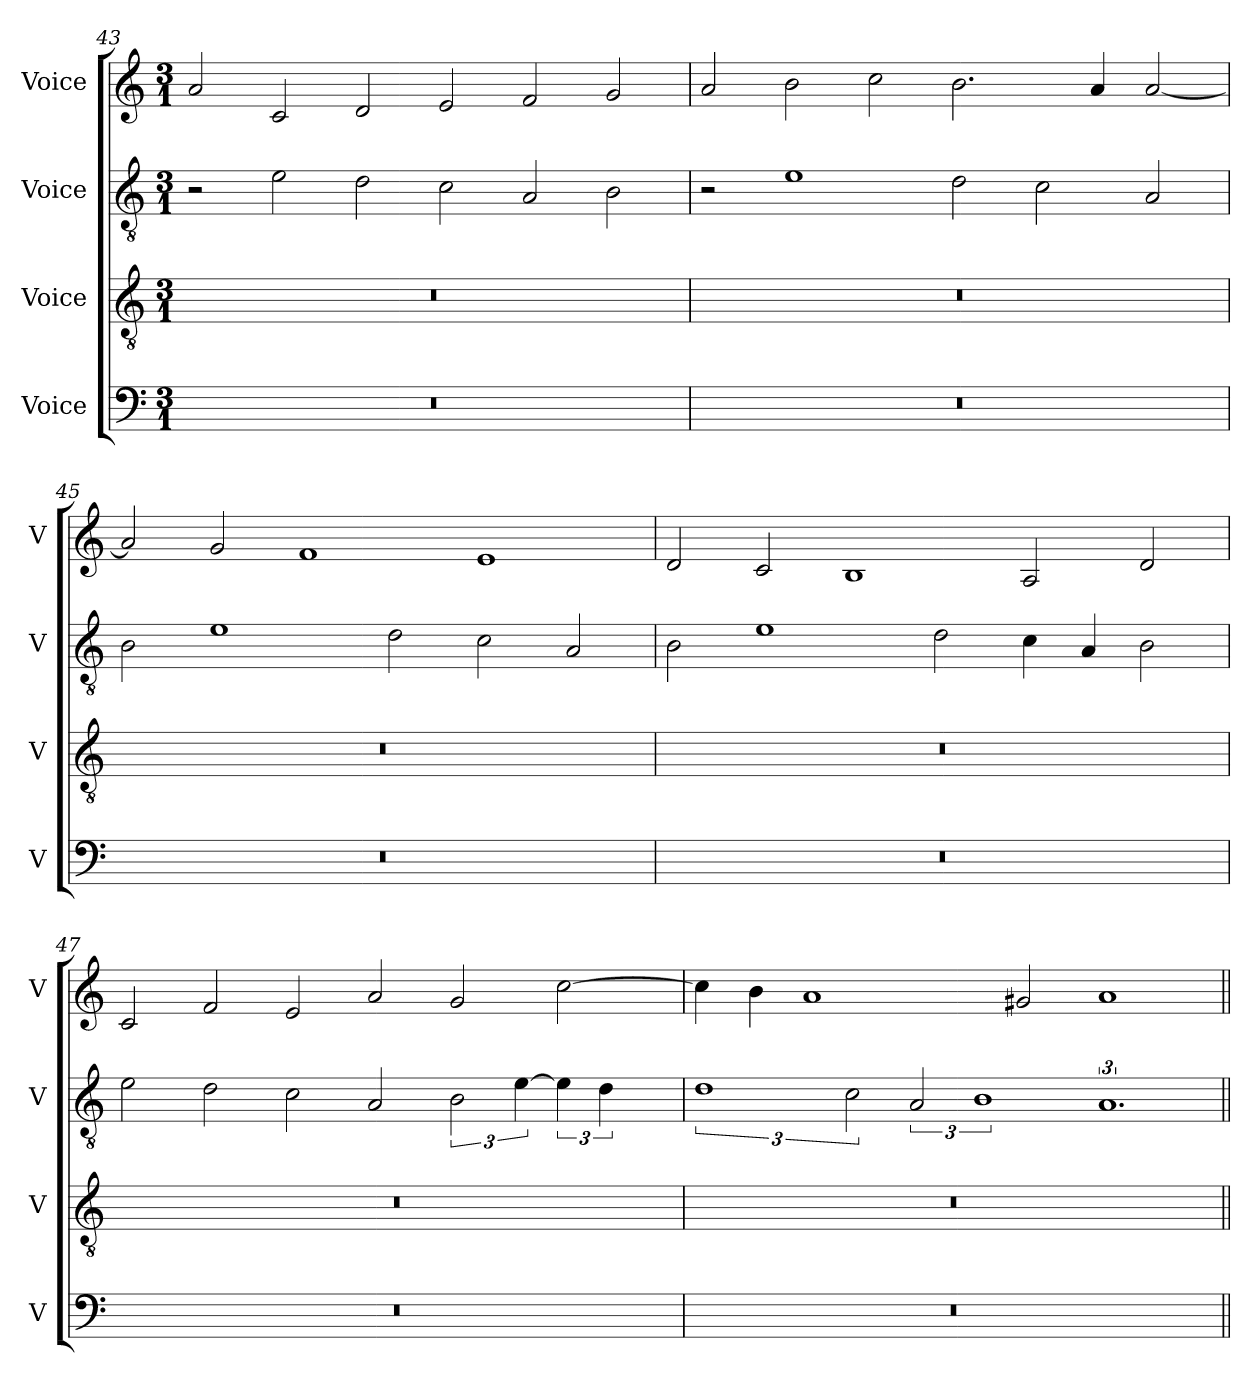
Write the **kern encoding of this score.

**kern	**kern	**kern	**kern
*part4	*part3	*part2	*part1
*staff4	*staff3	*staff2	*staff1
*I"Voice	*I"Voice	*I"Voice	*I"Voice
*I'V	*I'V	*I'V	*I'V
*clefF4	*clefGv2	*clefGv2	*clefG2
*k[]	*k[]	*k[]	*k[]
*M3/1	*M3/1	*M3/1	*M3/1
=43	=43	=43	=43
0.r	0.r	2r	2a/
.	.	2e\	2c/
.	.	2d\	2d/
.	.	2c\	2e/
.	.	2A/	2f/
.	.	2B\	2g/
!!LO:LB:g=z
=44	=44	=44	=44
0.r	0.r	2r	2a/
.	.	1e	2b\
.	.	.	2cc\
.	.	2d\	2.b\
.	.	2c\	.
.	.	.	4a/
.	.	2A/	[2a/
=45	=45	=45	=45
0.r	0.r	2B\	2a/]
.	.	1e	2g/
.	.	.	1f
.	.	2d\	.
.	.	2c\	1e
.	.	2A/	.
!!LO:PB:g=z
=46	=46	=46	=46
0.r	0.r	2B\	2d/
.	.	1e	2c/
.	.	.	1B
.	.	2d\	.
.	.	4c\	2A/
.	.	4A/	.
.	.	2B\	2d/
=47	=47	=47	=47
0.r	0.r	2e\	2c/
.	.	2d\	2f/
.	.	2c\	2e/
.	.	2A/	2a/
.	.	3B\	2g/
.	.	[6e\	.
.	.	6e\]	[2cc\
.	.	6d\	.
!	!	!LO:N:vis=8..	!
.	.	6ryy	.
!!LO:LB:g=z
=48	=48	=48	=48
0.r	0.r	3%2d	4cc\]
.	.	.	4b\
.	.	.	1a
.	.	3c\	.
.	.	3A/	.
.	.	3%2B	.
.	.	.	2g#X/
.	.	3%2.A	1a
=||	=||	=||	=||
*-	*-	*-	*-
